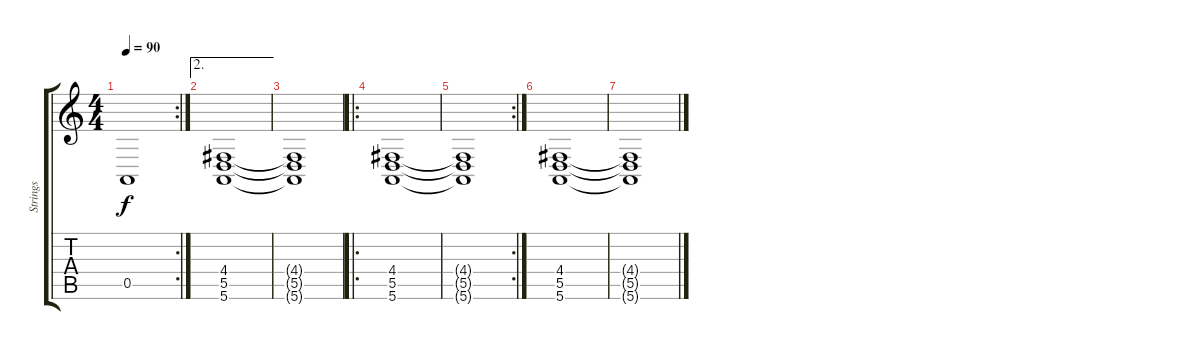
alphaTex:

\track ("Strings" "Strings") {instrument stringensemble2}
\staff {score tabs}
\tuning (E4 B3 G3 D3 A2 E2) {hide}
\rc 2
\ts (4 4)
\tempo 90
\clef g2
\ks c
0.5.1{dy f} |
\ae 2
(4.4 5.5 5.6).1 |
(4.4{t} 5.5{t} 5.6{t}).1 |
\ro
(4.4 5.5 5.6).1 |
\rc 2
(4.4{t} 5.5{t} 5.6{t}).1 |
(4.4 5.5 5.6).1{volume 0} |
(4.4{t} 5.5{t} 5.6{t}).1
